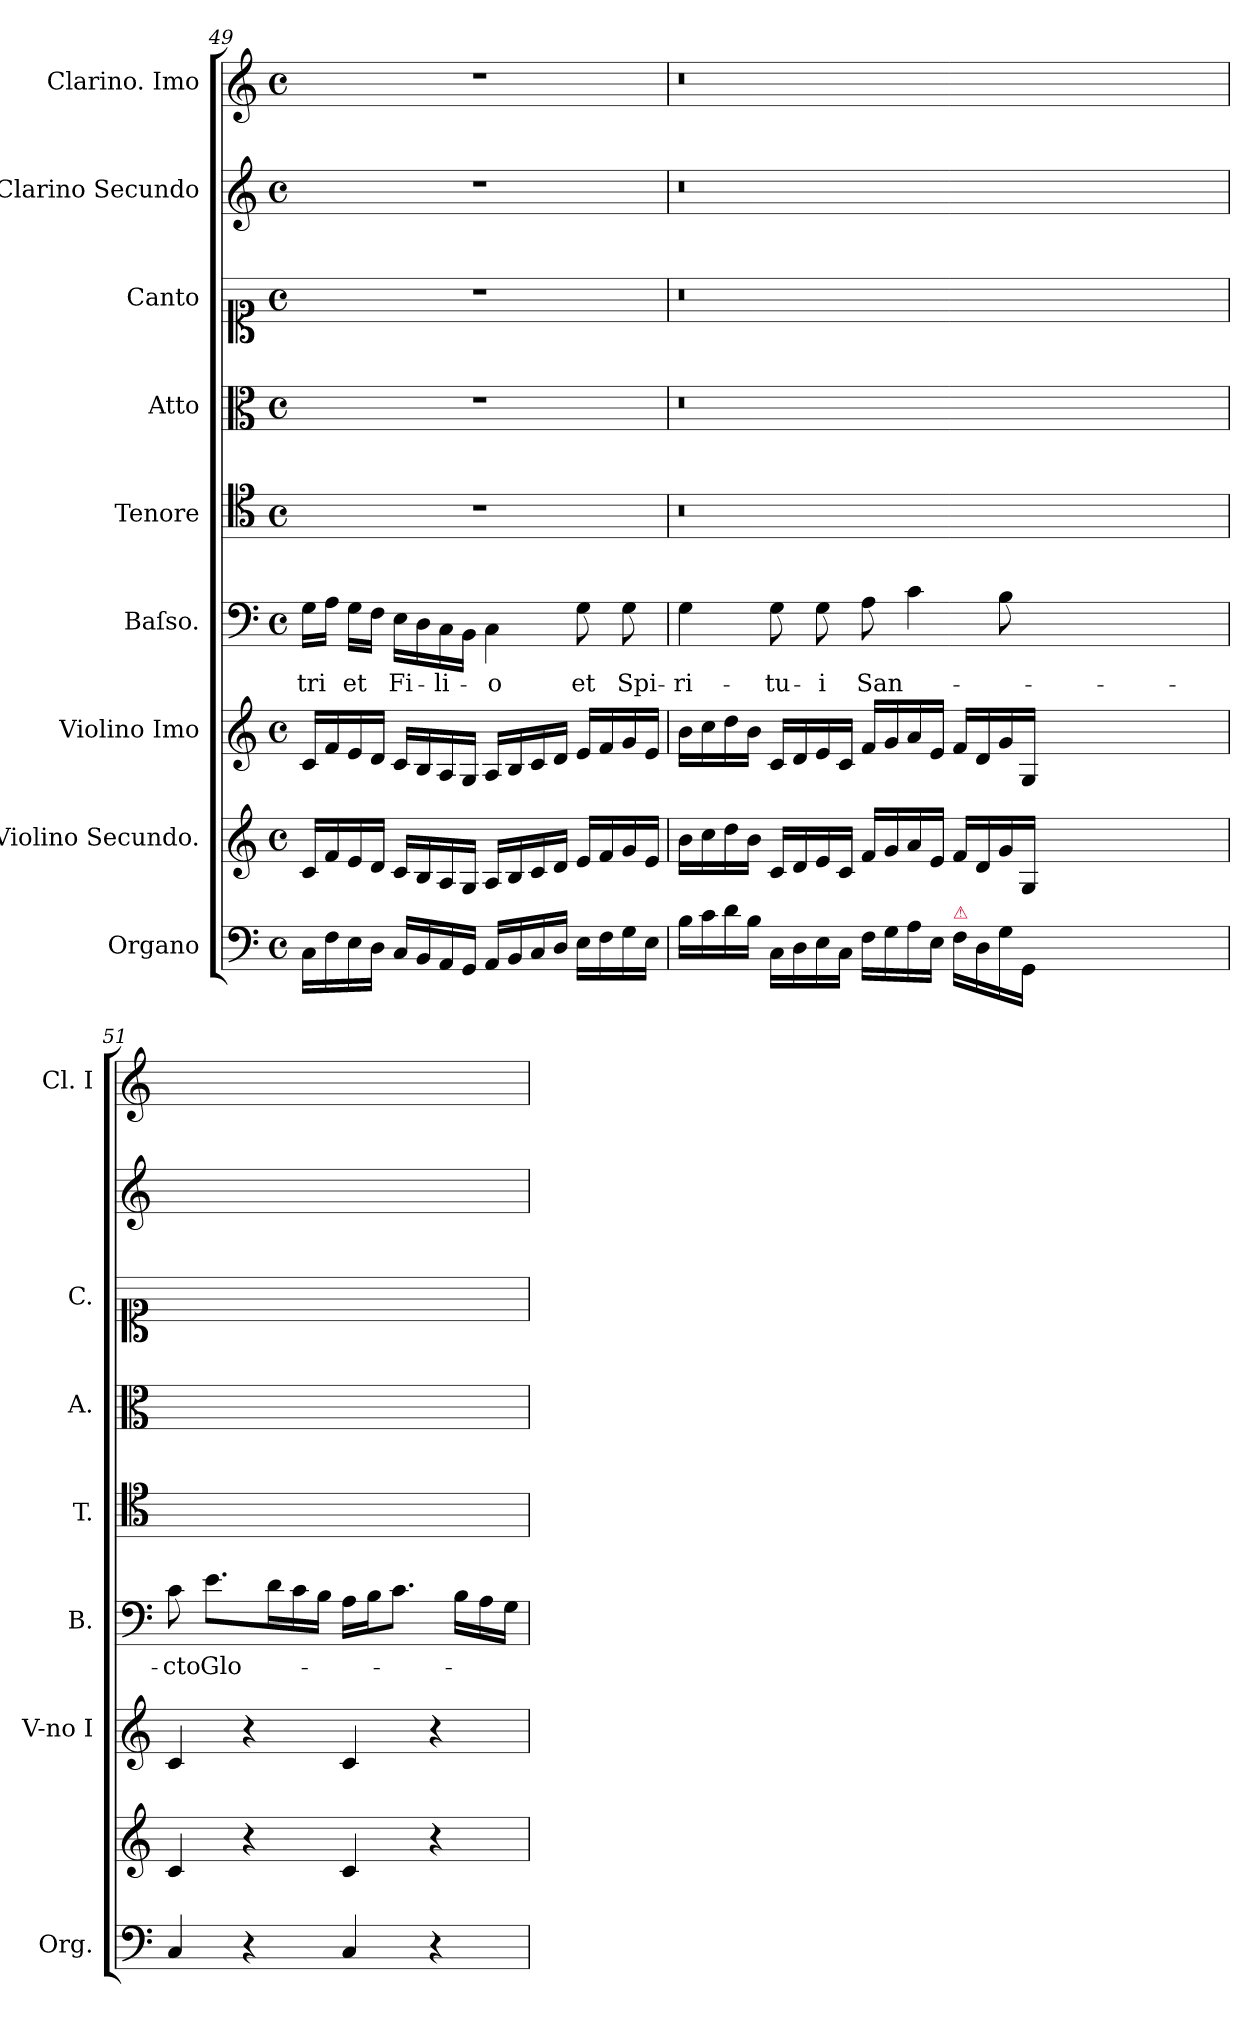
**kern	**kern	**kern	**kern	**text	**kern	**kern	**kern	**kern	**kern
*part9	*part8	*part7	*part6	*part6	*part5	*part4	*part3	*part2	*part1
*staff9	*staff8	*staff7	*staff6	*staff6	*staff5	*staff4	*staff3	*staff2	*staff1
*I"Organo	*I"Violino Secundo.	*I"Violino Imo	*I"Baſso.	*	*I"Tenore	*I"Atto	*I"Canto	*I"Clarino Secundo	*I"Clarino. Imo
*I'Org.	*	*I'V-no I	*I'B.	*	*I'T.	*I'A.	*I'C.	*	*I'Cl. I
*clefF4	*clefG2	*clefG2	*clefF4	*	*clefC4	*clefC3	*clefC1	*clefG2	*clefG2
*k[]	*k[]	*k[]	*k[]	*	*k[]	*k[]	*k[]	*k[]	*k[]
*C:	*C:	*C:	*C:	*	*C:	*C:	*C:	*C:	*C:
*M4/4	*M4/4	*M4/4	*M4/4	*	*M4/4	*M4/4	*M4/4	*M4/4	*M4/4
*met(c)	*met(c)	*met(c)	*met(c)	*	*met(c)	*met(c)	*met(c)	*met(c)	*met(c)
=49	=49	=49	=49	=49	=49	=49	=49	=49	=49
16C\LL	16c/LL	16c/LL	16G\LL	-tri	1r	1r	1r	1r	1r
16F\	16f/	16f/	16A\JJ	.	.	.	.	.	.
16E\	16e/	16e/	16G\LL	et	.	.	.	.	.
16D\JJ	16d/JJ	16d/JJ	16F\JJ	.	.	.	.	.	.
16C/LL	16c/LL	16c/LL	16E\LL	Fi-	.	.	.	.	.
16BB/	16B/	16B/	16D\	.	.	.	.	.	.
16AA/	16A/	16A/	16C\	-li-	.	.	.	.	.
16GG/JJ	16G/JJ	16G/JJ	16BB\JJ	.	.	.	.	.	.
16AA/LL	16A/LL	16A/LL	4C\	-o	.	.	.	.	.
16BB/	16B/	16B/	.	.	.	.	.	.	.
16C/	16c/	16c/	.	.	.	.	.	.	.
16D/JJ	16d/JJ	16d/JJ	.	.	.	.	.	.	.
16E\LL	16e/LL	16e/LL	8G\	et	.	.	.	.	.
16F\	16f/	16f/	.	.	.	.	.	.	.
16G\	16g/	16g/	8G\	Spi-	.	.	.	.	.
16E\JJ	16e/JJ	16e/JJ	.	.	.	.	.	.	.
=50	=50	=50	=50	=50	=50	=50	=50	=50	=50
16B\LL	16b\LL	16b\LL	4G\	-ri-	0.r	0.r	0.r	0.r	0.r
16c\	16cc\	16cc\	.	.	.	.	.	.	.
16d\	16dd\	16dd\	.	.	.	.	.	.	.
16B\JJ	16b\JJ	16b\JJ	.	.	.	.	.	.	.
16C\LL	16c/LL	16c/LL	8G\	-tu-	.	.	.	.	.
16D\	16d/	16d/	.	.	.	.	.	.	.
16E\	16e/	16e/	8G\	-i	.	.	.	.	.
16C\JJ	16c/JJ	16c/JJ	.	.	.	.	.	.	.
16F\LL	16f/LL	16f/LL	8A\	San-	.	.	.	.	.
16G\	16g/	16g/	.	.	.	.	.	.	.
16A\	16a/	16a/	4c\	.	.	.	.	.	.
16E\JJ	16e/JJ	16e/JJ	.	.	.	.	.	.	.
!LO:TX:a:color=crimson:t=⚠	!	!	!	!	!	!	!	!	!
16F\LL	16f/LL	16f/LL	.	.	.	.	.	.	.
16D\	16d/	16d/	.	.	.	.	.	.	.
16G\	16g/	16g/	8B\	.	.	.	.	.	.
16GG/JJ	16G/JJ	16G/JJ	.	.	.	.	.	.	.
0ryy	0ryy	0ryy	0ryy	.	.	.	.	.	.
=51	=51	=51	=51	=51	=51	=51	=51	=51	=51
4C/	4c/	4c/	8c\	-cto	1ryy	1ryy	1ryy	1ryy	1ryy
.	.	.	8.e\L	Glo-	.	.	.	.	.
4r	4r	4r	.	.	.	.	.	.	.
.	.	.	16d\L	.	.	.	.	.	.
.	.	.	16c\	.	.	.	.	.	.
.	.	.	16B\JJ	.	.	.	.	.	.
4C/	4c/	4c/	16A\LL	.	.	.	.	.	.
.	.	.	16B\J	.	.	.	.	.	.
.	.	.	8.c\J	.	.	.	.	.	.
4r	4r	4r	.	.	.	.	.	.	.
.	.	.	16B\LL	.	.	.	.	.	.
.	.	.	16A\	.	.	.	.	.	.
.	.	.	16G\JJ	.	.	.	.	.	.
=	=	=	=	=	=	=	=	=	=
*-	*-	*-	*-	*-	*-	*-	*-	*-	*-
